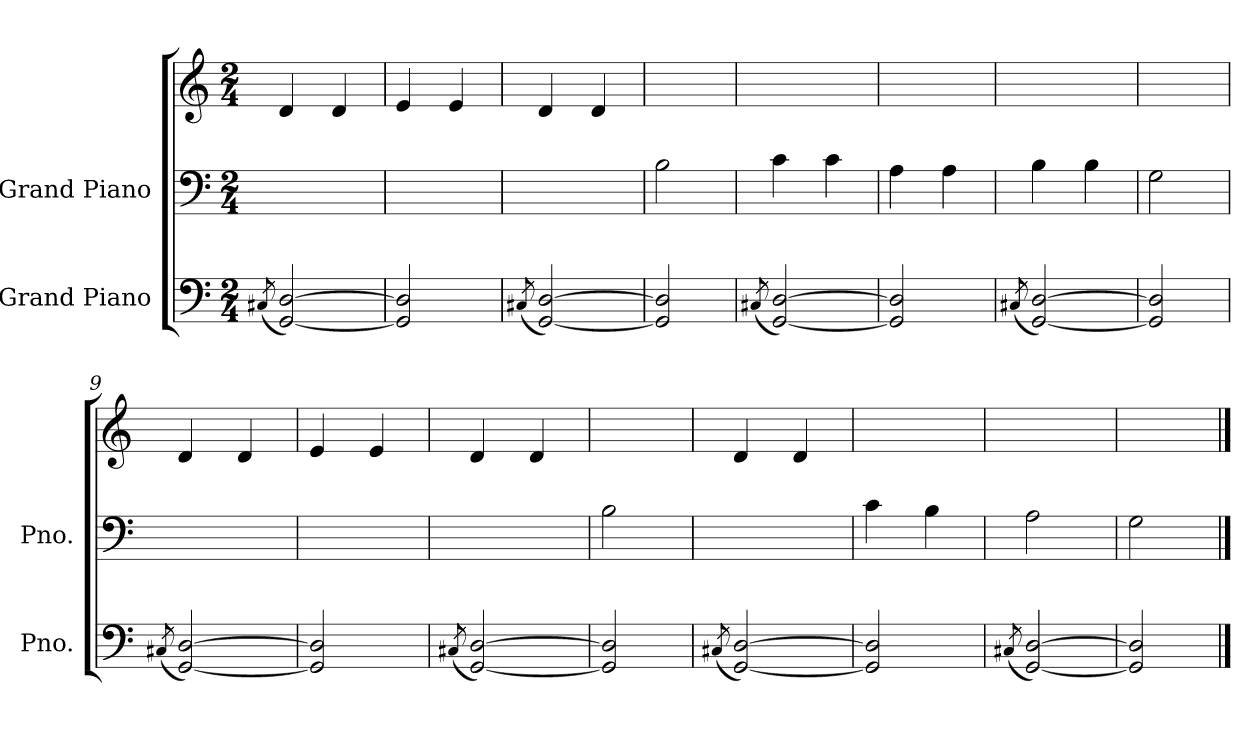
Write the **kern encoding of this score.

**kern	**kern	**kern
*part2	*part1	*part1
*staff3	*staff2	*staff1
*I"Grand Piano	*I"Grand Piano	*
*I'Pno.	*I'Pno.	*
*clefF4	*clefF4	*clefG2
*k[]	*k[]	*k[]
*M2/4	*M2/4	*M2/4
=1	=1	=1
(<8qC#X/	.	.
[2GG/ [2D/)	2ryy	4d/
.	.	4d/
=2	=2	=2
2GG/] 2D/]	2ryy	4e/
.	.	4e/
=3	=3	=3
(<8qC#X/	.	.
[2GG/ [2D/)	2ryy	4d/
.	.	4d/
=4	=4	=4
2GG/] 2D/]	2B\	2ryy
=5	=5	=5
(<8qC#X/	.	.
[2GG/ [2D/)	4c\	2ryy
.	4c\	.
=6	=6	=6
2GG/] 2D/]	4A\	2ryy
.	4A\	.
=7	=7	=7
(<8qC#X/	.	.
[2GG/ [2D/)	4B\	2ryy
.	4B\	.
=8	=8	=8
2GG/] 2D/]	2G\	2ryy
=9	=9	=9
(<8qC#X/	.	.
[2GG/ [2D/)	2ryy	4d/
.	.	4d/
=10	=10	=10
2GG/] 2D/]	2ryy	4e/
.	.	4e/
=11	=11	=11
(<8qC#X/	.	.
[2GG/ [2D/)	2ryy	4d/
.	.	4d/
=12	=12	=12
2GG/] 2D/]	2B\	2ryy
!!LO:LB:g=z
=13	=13	=13
(<8qC#X/	.	.
[2GG/ [2D/)	2ryy	4d/
.	.	4d/
=14	=14	=14
2GG/] 2D/]	4c\	2ryy
.	4B\	.
=15	=15	=15
(<8qC#X/	.	.
[2GG/ [2D/)	2A\	2ryy
=16	=16	=16
2GG/] 2D/]	2G\	2ryy
==	==	==
*-	*-	*-
